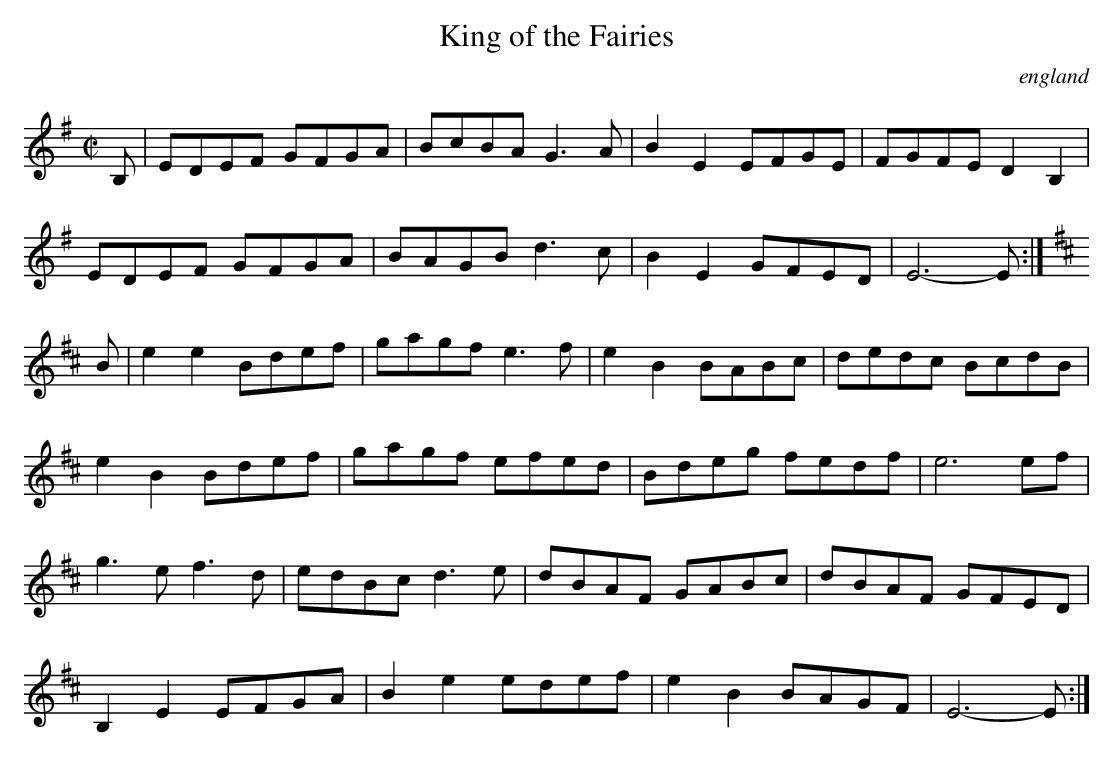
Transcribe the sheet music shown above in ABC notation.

X:1
T:King of the Fairies
O:england
M:C|
L:1/8
K:E Minor
B,|EDEF GFGA|BcBA G3A|B2E2 EFGE|FGFE D2B,2|
EDEF GFGA|BAGB d3c|B2E2 GFED|E6-E:|
K:E Dorian
B|e2e2 Bdef|gagf e3f|e2B2 BABc|dedc BcdB|
e2B2 Bdef|gagf efed|Bdeg fedf|e6ef|
g3e f3d|edBc d3e|dBAF GABc|dBAF GFED|
B,2E2 EFGA|B2e2 edef|e2B2 BAGF|E6-E:|
